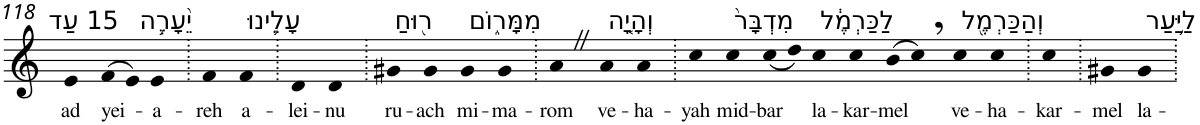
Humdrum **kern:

**kern	**text
*part1	*part1
*staff1	*staff1
*I"Piano	*
*I'Pno	*
!!LO:PB:g=z
*clefG2	*
*k[]	*
=118	=118
!LO:TX:a:t=15 עַד	!
!	!LO:LY:b
4e	ad
!LO:TX:a:t=יֵ֨עָרֶ֥ה	!
!	!LO:LY:b
(>8f	yei-
8e)	.
!	!LO:LY:b
4e	-a-
=119.	=119.
!	!LO:LY:b
4f	-reh
!LO:TX:a:t=עָלֵ֛ינוּ	!
!	!LO:LY:b
4f	a-
=120.	=120.
!	!LO:LY:b
4d	-lei-
!	!LO:LY:b
4d	-nu
=121.	=121.
!LO:TX:a:t=ר֖וּחַ	!
!	!LO:LY:b
4g#X	ru-
!	!LO:LY:b
4g#	-ach
!LO:TX:a:t=מִמָּר֑וֹם	!
!	!LO:LY:b
4g#	mi-
!	!LO:LY:b
4g#	-ma-
=122.	=122.
!	!LO:LY:b
4aZ	-rom
!LO:TX:a:t=וְהָיָ֤ה	!
!	!LO:LY:b
4a	ve-
!	!LO:LY:b
4a	-ha-
=123.	=123.
!	!LO:LY:b
4cc	-yah
!LO:TX:a:t=מִדְבָּר֙	!
!	!LO:LY:b
4cc	mid-
!	!LO:LY:b
(<8cc	-bar
8dd)	.
!LO:TX:a:t=לַכַּרְמֶ֔ל	!
!	!LO:LY:b
4cc	la-
!	!LO:LY:b
4cc	-kar-
!	!LO:LY:b
(8b	-mel
8cc,)	.
!LO:TX:a:t=וְהַכַּרְמֶ֖ל	!
!	!LO:LY:b
4cc	ve-
!	!LO:LY:b
4cc	-ha-
=124.	=124.
!	!LO:LY:b
4cc	-kar-
=125.	=125.
!	!LO:LY:b
4g#X	-mel
!LO:TX:a:t=לַיַּ֥עַר	!
!	!LO:LY:b
4g#	la-
=.	=.
*-	*-
